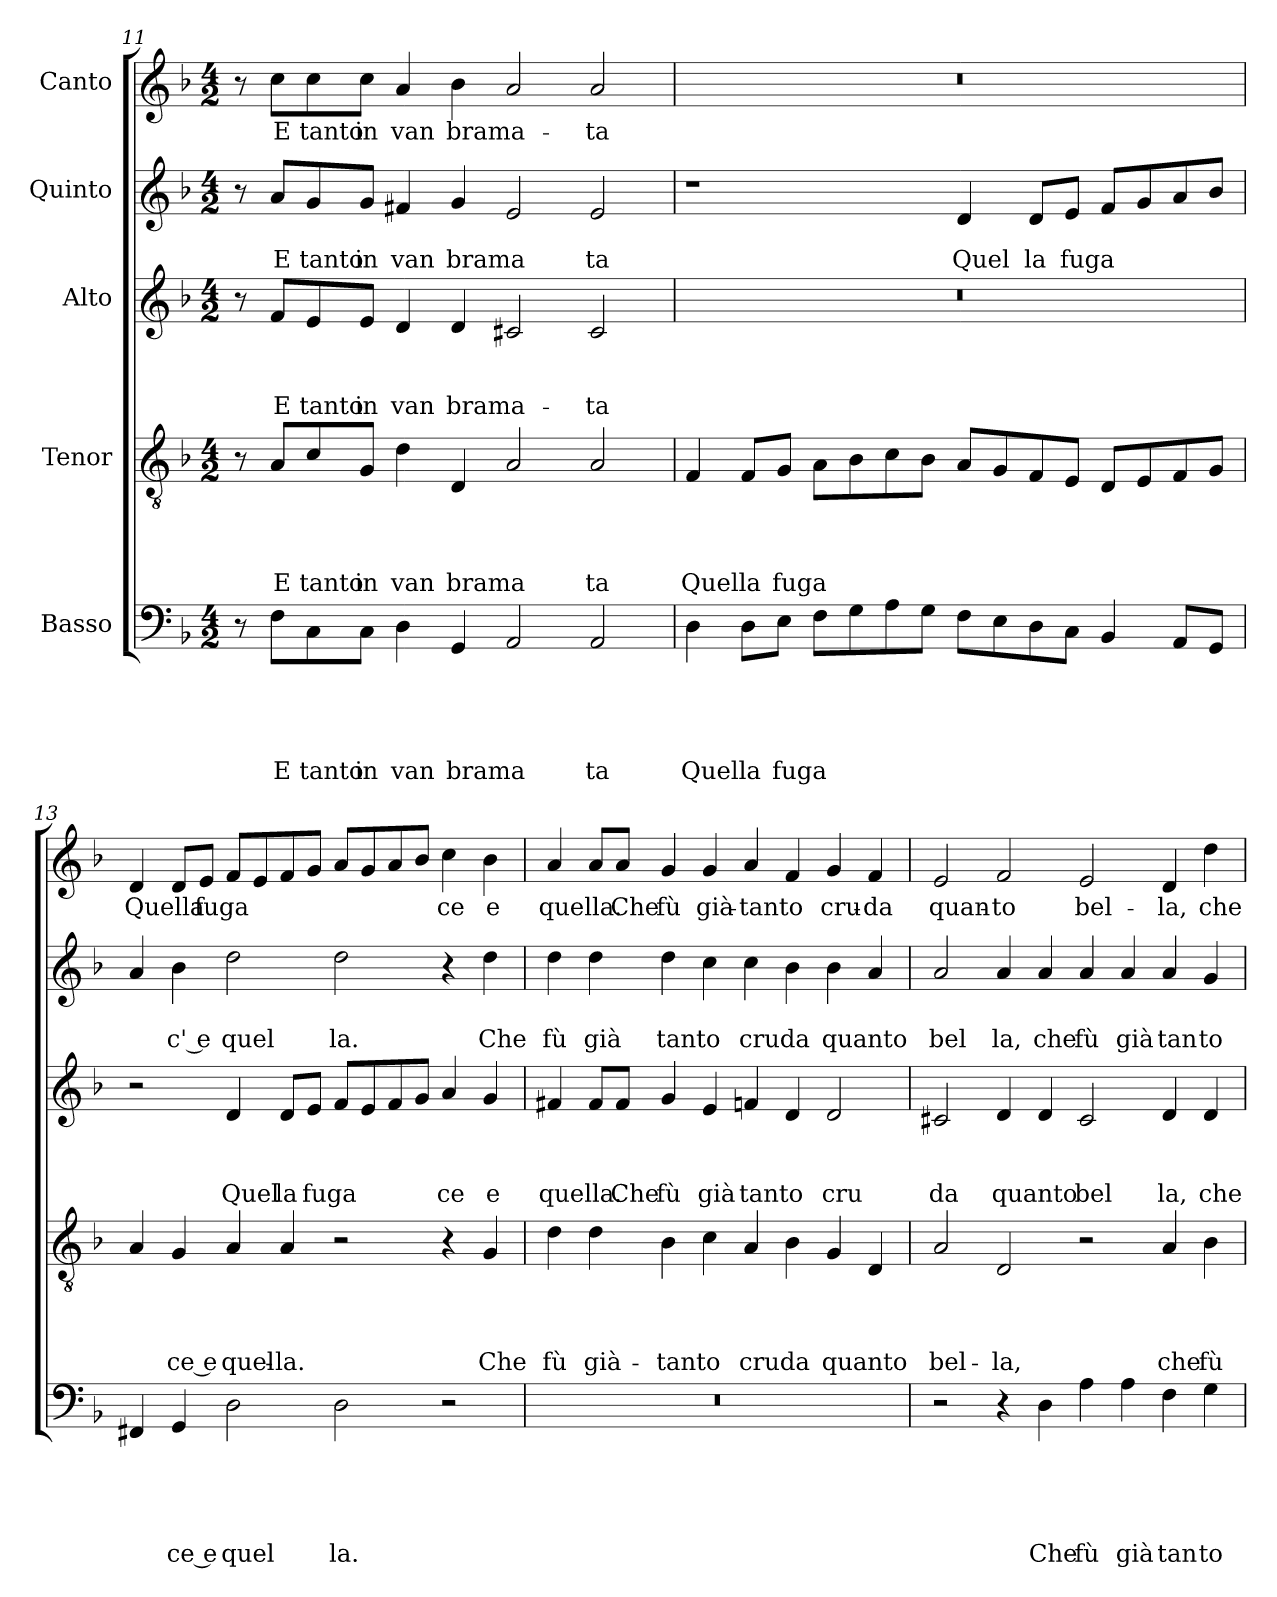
**kern	**text	**text	**text	**text	**text	**kern	**text	**text	**text	**text	**kern	**text	**text	**text	**kern	**text	**text	**kern	**text
*part5	*part5	*part5	*part5	*part5	*part5	*part4	*part4	*part4	*part4	*part4	*part3	*part3	*part3	*part3	*part2	*part2	*part2	*part1	*part1
*staff5	*staff5	*staff5	*staff5	*staff5	*staff5	*staff4	*staff4	*staff4	*staff4	*staff4	*staff3	*staff3	*staff3	*staff3	*staff2	*staff2	*staff2	*staff1	*staff1
*I"Basso	*	*	*	*	*	*I"Tenor	*	*	*	*	*I"Alto	*	*	*	*I"Quinto	*	*	*I"Canto	*
*clefF4	*	*	*	*	*	*clefGv2	*	*	*	*	*clefG2	*	*	*	*clefG2	*	*	*clefG2	*
*ITrd-3c-5	*	*	*	*	*	*ITrd-3c-5	*	*	*	*	*ITrd-3c-5	*	*	*	*	*	*	*ITrd-3c-5	*
*k[b-e-]	*	*	*	*	*	*k[b-e-]	*	*	*	*	*k[b-e-]	*	*	*	*k[b-]	*	*	*k[b-e-]	*
*B-:	*	*	*	*	*	*B-:	*	*	*	*	*B-:	*	*	*	*F:	*	*	*B-:	*
*M4/2	*	*	*	*	*	*M4/2	*	*	*	*	*M4/2	*	*	*	*M4/2	*	*	*M4/2	*
=11	=11	=11	=11	=11	=11	=11	=11	=11	=11	=11	=11	=11	=11	=11	=11	=11	=11	=11	=11
8r	.	.	.	.	.	8r	.	.	.	.	8r	.	.	.	8r	.	.	8r	.
!	!	!	!	!	!LO:LY:b	!	!	!	!	!LO:LY:b	!	!	!	!LO:LY:b	!	!	!LO:LY:b	!	!LO:LY:b
8B-\L	.	.	.	.	E	8d/L	.	.	.	E	8b-/L	.	.	E	8a/L	.	E	8ff\L	E
!	!	!	!	!	!LO:LY:b	!	!	!	!	!LO:LY:b	!	!	!	!LO:LY:b	!	!	!LO:LY:b	!	!LO:LY:b
8F\	.	.	.	.	tanto	8f/	.	.	.	tanto	8a/	.	.	tanto	8g/	.	tanto	8ff\	tanto
!	!	!	!	!	!LO:LY:b	!	!	!	!	!LO:LY:b	!	!	!	!LO:LY:b	!	!	!LO:LY:b	!	!LO:LY:b
8F\J	.	.	.	.	in	8c/J	.	.	.	in	8a/J	.	.	in	8g/J	.	in	8ff\J	in
!	!	!	!	!	!LO:LY:b	!	!	!	!	!LO:LY:b	!	!	!	!LO:LY:b	!	!	!LO:LY:b	!	!LO:LY:b
4G\	.	.	.	.	van	4g\	.	.	.	van	4g/	.	.	van	4f#X/	.	van	4dd/	van
!	!	!	!	!	!LO:LY:b	!	!	!	!	!LO:LY:b	!	!	!	!LO:LY:b	!	!	!LO:LY:b	!	!LO:LY:b
4C/	.	.	.	.	brama	4G/	.	.	.	brama	4g/	.	.	brama-	4g/	.	brama	4ee-\	brama-
2D/	.	.	.	.	.	2d/	.	.	.	.	2f#X/	.	.	.	2e/	.	.	2dd/	.
!	!	!	!	!	!LO:LY:b	!	!	!	!	!LO:LY:b	!	!	!	!LO:LY:b	!	!	!LO:LY:b	!	!LO:LY:b
2D/	.	.	.	.	ta	2d/	.	.	.	ta	2f#/	.	.	-ta	2e/	.	ta	2dd/	-ta
=12	=12	=12	=12	=12	=12	=12	=12	=12	=12	=12	=12	=12	=12	=12	=12	=12	=12	=12	=12
!	!	!	!	!	!LO:LY:b	!	!	!	!	!LO:LY:b	!	!	!	!	!	!	!	!	!
4G\	.	.	.	.	Quella	4B-/	.	.	.	Quella	0r	.	.	.	1r	.	.	0r	.
8G\L	.	.	.	.	.	8B-/L	.	.	.	.	.	.	.	.	.	.	.	.	.
!	!	!	!	!	!LO:LY:b	!	!	!	!	!LO:LY:b	!	!	!	!	!	!	!	!	!
8A\J	.	.	.	.	fuga	8c/J	.	.	.	fuga	.	.	.	.	.	.	.	.	.
8B-\L	.	.	.	.	.	8d\L	.	.	.	.	.	.	.	.	.	.	.	.	.
8c\	.	.	.	.	.	8e-\	.	.	.	.	.	.	.	.	.	.	.	.	.
8d\	.	.	.	.	.	8f\	.	.	.	.	.	.	.	.	.	.	.	.	.
8c\J	.	.	.	.	.	8e-\J	.	.	.	.	.	.	.	.	.	.	.	.	.
!	!	!	!	!	!	!	!	!	!	!	!	!	!	!	!	!	!LO:LY:b	!	!
8B-\L	.	.	.	.	.	8d/L	.	.	.	.	.	.	.	.	4d/	.	Quel	.	.
8A\	.	.	.	.	.	8c/	.	.	.	.	.	.	.	.	.	.	.	.	.
!	!	!	!	!	!	!	!	!	!	!	!	!	!	!	!	!	!LO:LY:b	!	!
8G\	.	.	.	.	.	8B-/	.	.	.	.	.	.	.	.	8d/L	.	la	.	.
!	!	!	!	!	!	!	!	!	!	!	!	!	!	!	!	!	!LO:LY:b	!	!
8F\J	.	.	.	.	.	8A/J	.	.	.	.	.	.	.	.	8e/J	.	fuga	.	.
4E-/	.	.	.	.	.	8G/L	.	.	.	.	.	.	.	.	8f/L	.	.	.	.
.	.	.	.	.	.	8A/	.	.	.	.	.	.	.	.	8g/	.	.	.	.
8D/L	.	.	.	.	.	8B-/	.	.	.	.	.	.	.	.	8a/	.	.	.	.
8C/J	.	.	.	.	.	8c/J	.	.	.	.	.	.	.	.	8b-/J	.	.	.	.
!!LO:PB:g=z
=13	=13	=13	=13	=13	=13	=13	=13	=13	=13	=13	=13	=13	=13	=13	=13	=13	=13	=13	=13
!	!	!	!	!	!	!	!	!	!	!	!	!	!	!	!	!	!	!	!LO:LY:b
4BBn/	.	.	.	.	.	4d/	.	.	.	.	2r	.	.	.	4a/	.	.	4g/	Quella
!	!	!	!	!	!LO:LY:b:rj	!	!	!	!	!LO:LY:b:rj	!	!	!	!	!	!	!LO:LY:b:rj	!	!
4C/	.	.	.	.	ce e	4c/	.	.	.	ce e	.	.	.	.	4b-\	.	c' e	8g/L	.
!	!	!	!	!	!	!	!	!	!	!	!	!	!	!	!	!	!	!	!LO:LY:b
.	.	.	.	.	.	.	.	.	.	.	.	.	.	.	.	.	.	8a/J	fuga
!	!	!	!	!	!LO:LY:b	!	!	!	!	!LO:LY:b	!	!	!	!LO:LY:b	!	!	!LO:LY:b	!	!
2G\	.	.	.	.	quel	4d/	.	.	.	quel-	4g/	.	.	Quel	2dd\	.	quel	8b-/L	.
.	.	.	.	.	.	.	.	.	.	.	.	.	.	.	.	.	.	8a/	.
!	!	!	!	!	!	!	!	!	!	!LO:LY:b	!	!	!	!LO:LY:b	!	!	!	!	!
.	.	.	.	.	.	4d/	.	.	.	-la.	8g/L	.	.	la	.	.	.	8b-/	.
!	!	!	!	!	!	!	!	!	!	!	!	!	!	!LO:LY:b	!	!	!	!	!
.	.	.	.	.	.	.	.	.	.	.	8a/J	.	.	fuga	.	.	.	8cc/J	.
!	!	!	!	!	!LO:LY:b	!	!	!	!	!	!	!	!	!	!	!	!LO:LY:b	!	!
2G\	.	.	.	.	la.	2r	.	.	.	.	8b-/L	.	.	.	2dd\	.	la.	8dd/L	.
.	.	.	.	.	.	.	.	.	.	.	8a/	.	.	.	.	.	.	8cc/	.
.	.	.	.	.	.	.	.	.	.	.	8b-/	.	.	.	.	.	.	8dd/	.
.	.	.	.	.	.	.	.	.	.	.	8cc/J	.	.	.	.	.	.	8ee-/J	.
!	!	!	!	!	!	!	!	!	!	!	!	!	!	!LO:LY:b	!	!	!	!	!LO:LY:b
2r	.	.	.	.	.	4r	.	.	.	.	4dd/	.	.	ce	4r	.	.	4ff\	ce
!	!	!	!	!	!	!	!	!	!	!LO:LY:b	!	!	!	!LO:LY:b	!	!	!LO:LY:b	!	!LO:LY:b
.	.	.	.	.	.	4c/	.	.	.	Che	4cc/	.	.	e	4dd\	.	Che	4ee-\	e
=14	=14	=14	=14	=14	=14	=14	=14	=14	=14	=14	=14	=14	=14	=14	=14	=14	=14	=14	=14
!	!	!	!	!	!	!	!	!	!	!LO:LY:b	!	!	!	!LO:LY:b	!	!	!LO:LY:b	!	!LO:LY:b
0r	.	.	.	.	.	4g\	.	.	.	fù	4bn/	.	.	quella.	4dd\	.	fù	4dd/	quella.
!	!	!	!	!	!	!	!	!	!	!LO:LY:b	!	!	!	!	!	!	!LO:LY:b	!	!
.	.	.	.	.	.	4g\	.	.	.	già-	8b/L	.	.	.	4dd\	.	già	8dd/L	.
!	!	!	!	!	!	!	!	!	!	!	!	!	!	!LO:LY:b	!	!	!	!	!LO:LY:b
.	.	.	.	.	.	.	.	.	.	.	8b/J	.	.	Che	.	.	.	8dd/J	Che
!	!	!	!	!	!	!	!	!	!	!LO:LY:b	!	!	!	!LO:LY:b	!	!	!LO:LY:b	!	!LO:LY:b
.	.	.	.	.	.	4e-\	.	.	.	-tanto	4cc/	.	.	fù	4dd\	.	tanto	4cc/	fù
!	!	!	!	!	!	!	!	!	!	!	!	!	!	!LO:LY:b	!	!	!	!	!LO:LY:b
.	.	.	.	.	.	4f\	.	.	.	.	4a/	.	.	già	4cc\	.	.	4cc/	già-
!	!	!	!	!	!	!	!	!	!	!LO:LY:b	!	!	!	!LO:LY:b	!	!	!LO:LY:b	!	!LO:LY:b
.	.	.	.	.	.	4d/	.	.	.	cruda	4b-X/	.	.	tanto	4cc\	.	cruda	4dd/	-tanto
.	.	.	.	.	.	4e-\	.	.	.	.	4g/	.	.	.	4b-\	.	.	4b-/	.
!	!	!	!	!	!	!	!	!	!	!LO:LY:b	!	!	!	!LO:LY:b	!	!	!LO:LY:b	!	!LO:LY:b
.	.	.	.	.	.	4c/	.	.	.	quanto	2g/	.	.	cru	4b-\	.	quanto	4cc/	cru-
!	!	!	!	!	!	!	!	!	!	!	!	!	!	!	!	!	!	!	!LO:LY:b
.	.	.	.	.	.	4G/	.	.	.	.	.	.	.	.	4a/	.	.	4b-/	-da
=15	=15	=15	=15	=15	=15	=15	=15	=15	=15	=15	=15	=15	=15	=15	=15	=15	=15	=15	=15
!	!	!	!	!	!	!	!	!	!	!LO:LY:b	!	!	!	!LO:LY:b	!	!	!LO:LY:b	!	!LO:LY:b
2r	.	.	.	.	.	2d/	.	.	.	bel-	2f#X/	.	.	da	2a/	.	bel	2a/	quan-
!	!	!	!	!	!	!	!	!	!	!LO:LY:b	!	!	!	!LO:LY:b	!	!	!LO:LY:b	!	!LO:LY:b
4r	.	.	.	.	.	2G/	.	.	.	-la,	4g/	.	.	quanto	4a/	.	la,	2b-/	-to
!	!	!	!	!	!LO:LY:b	!	!	!	!	!	!	!	!	!	!	!	!LO:LY:b	!	!
4G\	.	.	.	.	Che	.	.	.	.	.	4g/	.	.	.	4a/	.	che	.	.
!	!	!	!	!	!LO:LY:b	!	!	!	!	!	!	!	!	!LO:LY:b	!	!	!LO:LY:b	!	!LO:LY:b
4d\	.	.	.	.	fù	2r	.	.	.	.	2f#/	.	.	bel	4a/	.	fù	2a/	bel-
!	!	!	!	!	!LO:LY:b	!	!	!	!	!	!	!	!	!	!	!	!LO:LY:b	!	!
4d\	.	.	.	.	già	.	.	.	.	.	.	.	.	.	4a/	.	già	.	.
!	!	!	!	!	!LO:LY:b	!	!	!	!	!LO:LY:b	!	!	!	!LO:LY:b	!	!	!LO:LY:b	!	!LO:LY:b
4B-\	.	.	.	.	tan	4d/	.	.	.	che	4g/	.	.	la,	4a/	.	tan	4g/	-la,
!	!	!	!	!	!LO:LY:b	!	!	!	!	!LO:LY:b	!	!	!	!LO:LY:b	!	!	!LO:LY:b	!	!LO:LY:b
4c\	.	.	.	.	to	4e-\	.	.	.	fù	4g/	.	.	che	4g/	.	to	4gg>\	che
=	=	=	=	=	=	=	=	=	=	=	=	=	=	=	=	=	=	=	=
*-	*-	*-	*-	*-	*-	*-	*-	*-	*-	*-	*-	*-	*-	*-	*-	*-	*-	*-	*-
